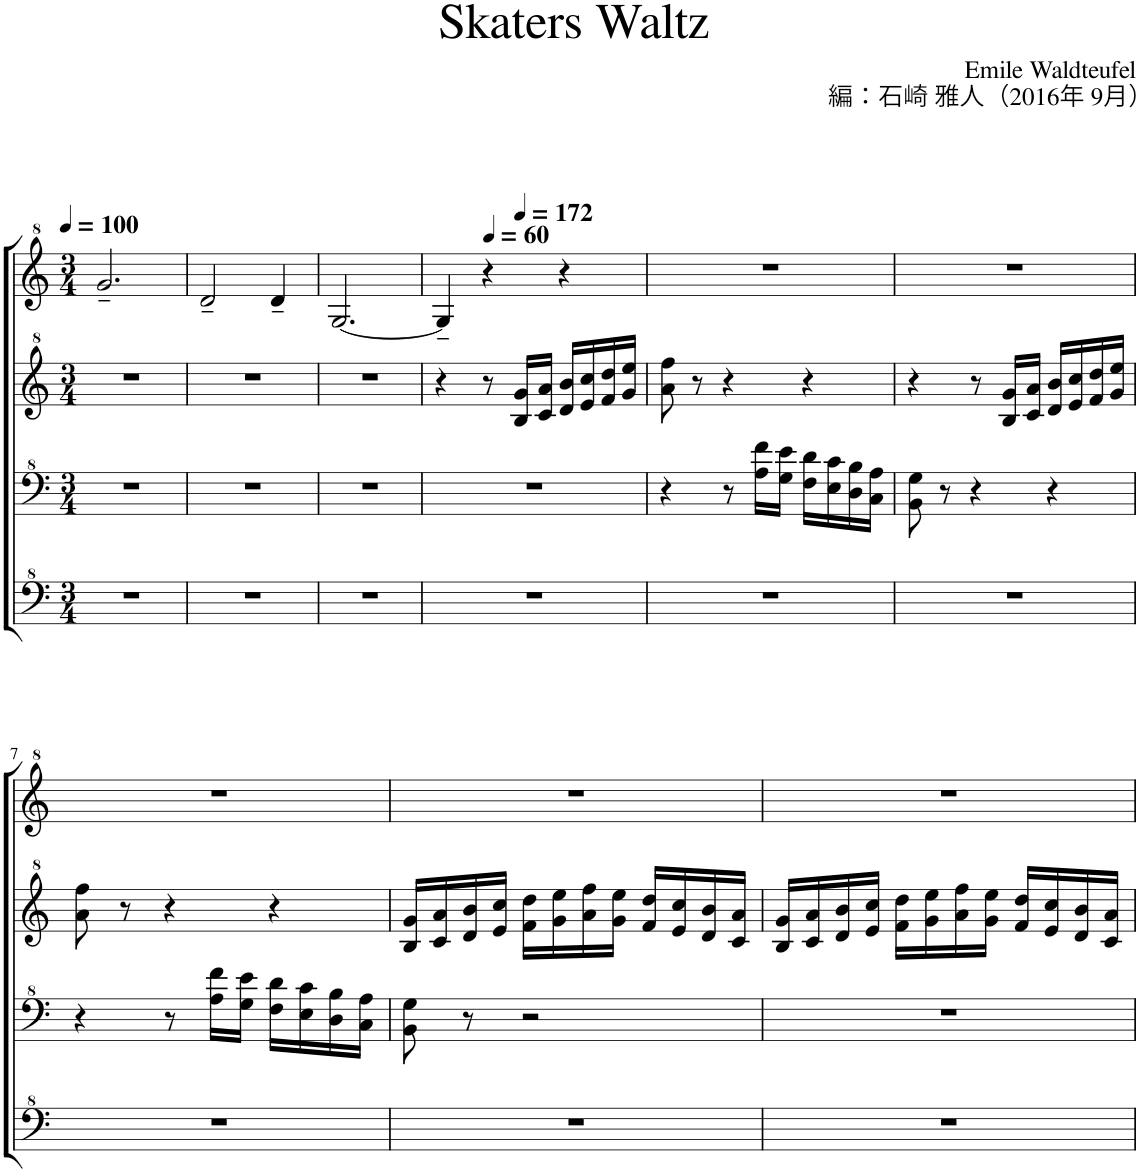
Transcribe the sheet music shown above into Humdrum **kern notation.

**kern	**kern	**kern	**kern
*part1	*part1	*part1	*part1
*staff4	*staff3	*staff2	*staff1
*I"Model III	*	*	*
*clefF^4	*clefF^4	*clefG^2	*clefG^2
*k[]	*k[]	*k[]	*k[]
*M3/4	*M3/4	*M3/4	*M3/4
*MM100	*MM100	*MM100	*MM100
=1	=1	=1	=1
2.r	2.r	2.r	2.gg~/
=2	=2	=2	=2
2.r	2.r	2.r	2dd~/
.	.	.	4dd~/
=3	=3	=3	=3
2.r	2.r	2.r	[2.g/
=4	=4	=4	=4
2.r	2.r	4r	4g~/]
*	*	*	*MM60
.	.	8r	4r
*	*	*	*MM172
.	.	16b/ 16gg/LL	.
.	.	16cc/ 16aa/JJ	.
.	.	16dd/ 16bb/LL	4r
.	.	16ee/ 16ccc/	.
.	.	16ff/ 16ddd/	.
.	.	16gg/ 16eee/JJ	.
=5	=5	=5	=5
2.r	4r	8aa\ 8fff\	2.r
.	.	8r	.
.	8r	4r	.
.	16a\ 16ff\LL	.	.
.	16g\ 16ee\JJ	.	.
.	16f\ 16dd\LL	4r	.
.	16e\ 16cc\	.	.
.	16d\ 16b\	.	.
.	16c\ 16a\JJ	.	.
=6	=6	=6	=6
2.r	8B\ 8g\	4r	2.r
.	8r	.	.
.	4r	8r	.
.	.	16b/ 16gg/LL	.
.	.	16cc/ 16aa/JJ	.
.	4r	16dd/ 16bb/LL	.
.	.	16ee/ 16ccc/	.
.	.	16ff/ 16ddd/	.
.	.	16gg/ 16eee/JJ	.
!!LO:LB:g=z
=7	=7	=7	=7
2.r	4r	8aa\ 8fff\	2.r
.	.	8r	.
.	8r	4r	.
.	16a\ 16ff\LL	.	.
.	16g\ 16ee\JJ	.	.
.	16f\ 16dd\LL	4r	.
.	16e\ 16cc\	.	.
.	16d\ 16b\	.	.
.	16c\ 16a\JJ	.	.
=8	=8	=8	=8
2.r	8B\ 8g\	16b/ 16gg/LL	2.r
.	.	16cc/ 16aa/	.
.	8r	16dd/ 16bb/	.
.	.	16ee/ 16ccc/JJ	.
.	2r	16ff\ 16ddd\LL	.
.	.	16gg\ 16eee\	.
.	.	16aa\ 16fff\	.
.	.	16gg\ 16eee\JJ	.
.	.	16ff/ 16ddd/LL	.
.	.	16ee/ 16ccc/	.
.	.	16dd/ 16bb/	.
.	.	16cc/ 16aa/JJ	.
=9	=9	=9	=9
2.r	2.r	16b/ 16gg/LL	2.r
.	.	16cc/ 16aa/	.
.	.	16dd/ 16bb/	.
.	.	16ee/ 16ccc/JJ	.
.	.	16ff\ 16ddd\LL	.
.	.	16gg\ 16eee\	.
.	.	16aa\ 16fff\	.
.	.	16gg\ 16eee\JJ	.
.	.	16ff/ 16ddd/LL	.
.	.	16ee/ 16ccc/	.
.	.	16dd/ 16bb/	.
.	.	16cc/ 16aa/JJ	.
=	=	=	=
*-	*-	*-	*-
